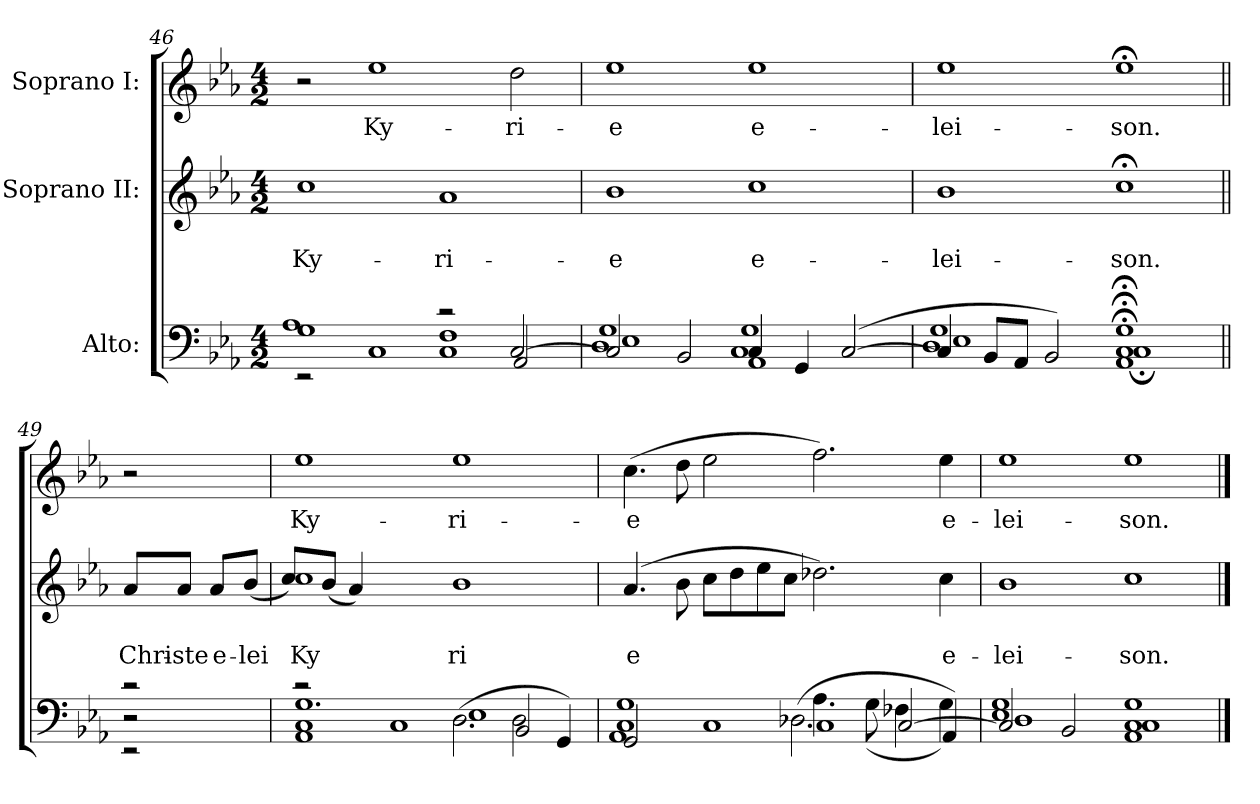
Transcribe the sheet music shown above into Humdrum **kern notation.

**kern	**kern	**text	**text	**kern	**text
*part3	*part2	*part2	*part2	*part1	*part1
*staff3	*staff2	*staff2	*staff2	*staff1	*staff1
*I"Alto:	*I"Soprano II:	*	*	*I"Soprano I:	*
!!LO:LB:g=z
*clefF4	*clefG2	*	*	*clefG2	*
*k[b-e-a-]	*k[b-e-a-]	*	*	*k[b-e-a-]	*
*E-:	*E-:	*	*	*E-:	*
*M4/2	*M4/2	*	*	*M4/2	*
=46	=46	=46	=46	=46	=46
*^	*	*	*	*	*
*	*^	*	*	*	*	*
*	*	*^	*	*	*	*	*
!	!	!	!	!	!	!LO:LY:b	!	!
1ryy	2rEE	1G	1A-	1cc	.	Ky-	2r	.
!	!	!	!	!	!	!	!	!LO:LY:b
.	1C	.	.	.	.	.	1ee-	Ky-
!	!	!	!	!	!	!LO:LY:b	!	!
2rc	.	1C	1F	1a-	.	-ri-	.	.
!	!	!	!	!	!	!	!	!LO:LY:b
[<2C/	2AA-/	.	.	.	.	.	2dd\	-ri-
=47	=47	=47	=47	=47	=47	=47	=47	=47
!	!	!	!	!	!	!LO:LY:b	!	!LO:LY:b
2C/]	1D	1G	1E-	1b-	.	-e	1ee-	-e
2BB-/	.	.	.	.	.	.	.	.
!	!	!	!	!	!	!LO:LY:b	!	!LO:LY:b
4C/	1C	1G	1AA-	1cc	.	e-	1ee-	e-
4GG/	.	.	.	.	.	.	.	.
(<[<2C/	.	.	.	.	.	.	.	.
=48	=48	=48	=48	=48	=48	=48	=48	=48
!	!	!	!	!	!	!LO:LY:b	!	!LO:LY:b
4C/]	1D	1G	1E-	1b-	.	-lei-	1ee-	-lei-
8BB-/L	.	.	.	.	.	.	.	.
8AA-/J	.	.	.	.	.	.	.	.
2BB-/)	.	.	.	.	.	.	.	.
!	!	!	!	!	!	!LO:LY:b	!	!LO:LY:b
1C;<	1C;<	1G;<	1AA-;	1cc;<	.	-son.	1ee-;<	-son.
!!LO:LB:g=z
=49||	=49||	=49||	=49||	=49||	=49||	=49||	=49||	=49||
!	!	!	!	!	!	!LO:LY:b	!	!
2rc	2rEE	2r	2r	8a-/L	.	Chri-	2r	.
!	!	!	!	!	!	!LO:LY:b	!	!
.	.	.	.	8a-/J	.	-ste	.	.
!	!	!	!	!	!	!LO:LY:b	!	!
.	.	.	.	8a-/L	.	e-	.	.
!	!	!	!	!	!	!LO:LY:b	!	!
.	.	.	.	(<8b-/J	.	-lei	.	.
=50	=50	=50	=50	=50	=50	=50	=50	=50
*	*	*	*	*^	*	*	*	*
!	!	!	!	!	!	!	!LO:LY:b	!	!LO:LY:b
2rc	1.G	1C	1AA-	1cc	8cc/L)	.	Ky	1ee-	Ky-
.	.	.	.	.	(<8b-/J	.	.	.	.
.	.	.	.	.	4a-/)	.	.	.	.
1C	.	.	.	.	2ryy	.	.	.	.
!	!	!	!	!	!	!	!LO:LY:b	!	!LO:LY:b
.	.	(>2.D\	1E-	1ryy	1b-	.	ri-	1ee-	-ri-
2BB-/	2D\	.	.	.	.	.	.	.	.
.	.	4GG/)	.	.	.	.	.	.	.
*	*	*	*	*v	*v	*	*	*	*
=51	=51	=51	=51	=51	=51	=51	=51	=51
!	!	!	!	!	!	!LO:LY:b	!	!LO:LY:b
2GG/	1G	1C	1AA-	(<4.a-/	.	-e	(>4.cc\	-e
.	.	.	.	8b-\	.	.	8dd\	.
1C	.	.	.	8cc\L	.	.	2ee-\	.
.	.	.	.	8dd\	.	.	.	.
.	.	.	.	8ee-\	.	.	.	.
.	.	.	.	8cc\J	.	.	.	.
.	4.A-\	1C	(>2.D-X\	2.dd-X\)	.	.	2.ff\)	.
.	(>8G\	.	.	.	.	.	.	.
[<2C/	4F-X\	.	.	.	.	.	.	.
!	!	!	!	!	!	!LO:LY:b	!	!LO:LY:b
.	4G\)	.	4AA-/)	4cc\	.	e-	4ee-\	e-
=52	=52	=52	=52	=52	=52	=52	=52	=52
!	!	!	!	!	!	!LO:LY:b	!	!LO:LY:b
2C/]	1G	1D	1E-	1b-	.	-lei-	1ee-	-lei-
2BB-/	.	.	.	.	.	.	.	.
!	!	!	!	!	!	!LO:LY:b	!	!LO:LY:b
1C	1G	1C	1AA-	1cc	.	-son.	1ee-	-son.
*v	*v	*v	*v	*	*	*	*	*
==	==	==	==	==	==
*-	*-	*-	*-	*-	*-
